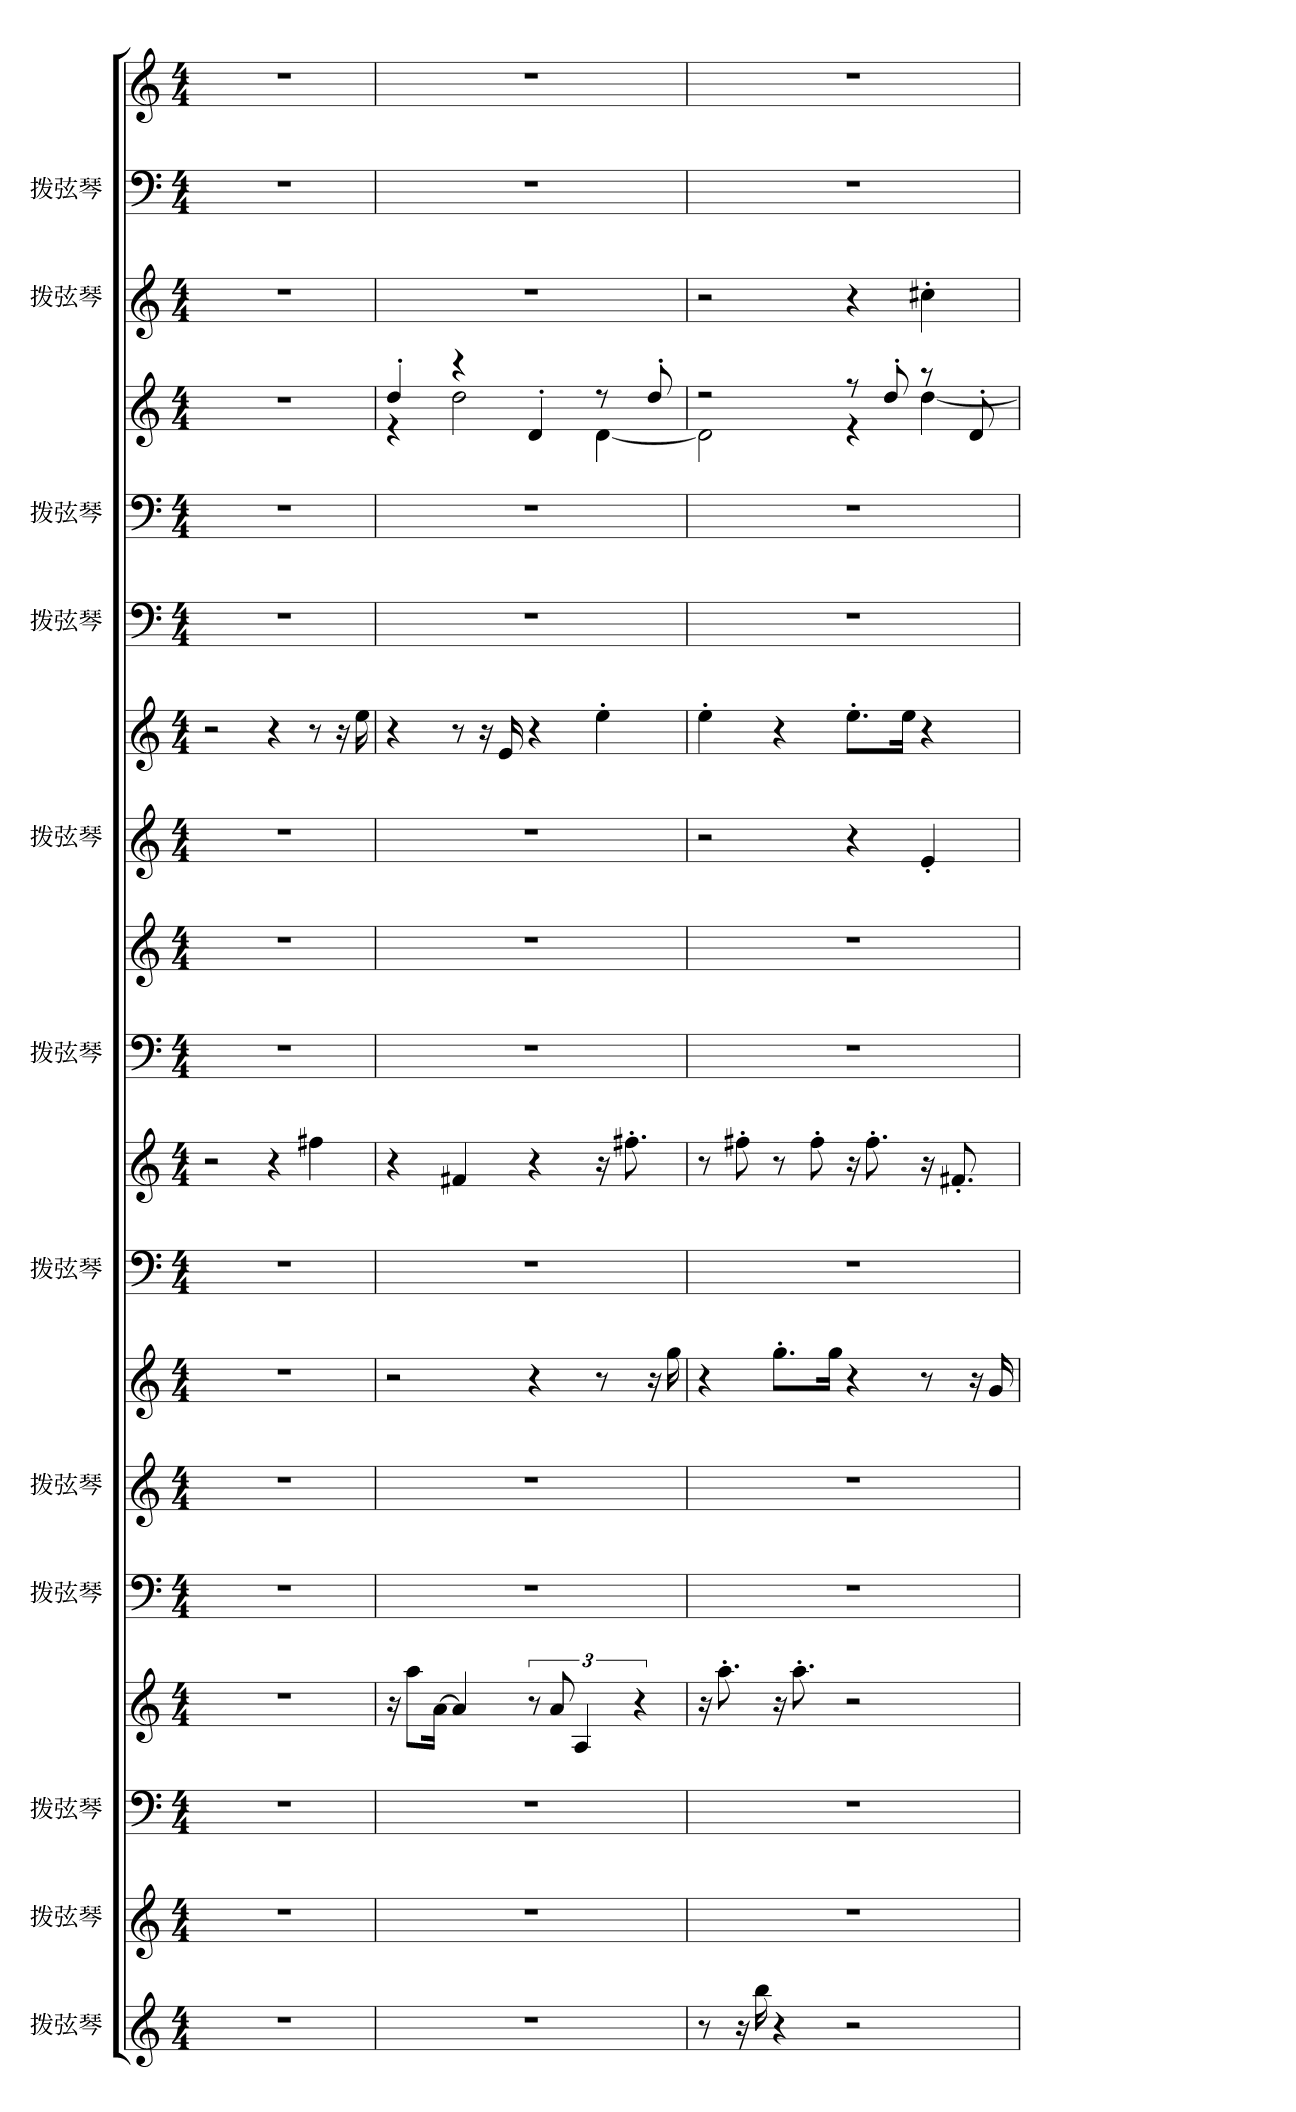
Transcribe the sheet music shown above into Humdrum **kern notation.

**kern	**kern	**kern	**kern	**kern	**kern	**kern	**kern	**kern	**kern	**kern	**kern	**kern	**kern	**kern	**kern	**kern	**kern	**kern
*part12	*part11	*part10	*part10	*part9	*part8	*part8	*part7	*part7	*part6	*part6	*part5	*part5	*part4	*part3	*part3	*part2	*part1	*part1
*staff19	*staff18	*staff17	*staff16	*staff15	*staff14	*staff13	*staff12	*staff11	*staff10	*staff9	*staff8	*staff7	*staff6	*staff5	*staff4	*staff3	*staff2	*staff1
*I"拨弦琴	*I"拨弦琴	*I"拨弦琴	*	*I"拨弦琴	*I"拨弦琴	*	*I"拨弦琴	*	*I"拨弦琴	*	*I"拨弦琴	*	*I"拨弦琴	*I"拨弦琴	*	*I"拨弦琴	*I"拨弦琴	*
*clefG2	*clefG2	*clefF4	*clefG2	*clefF4	*clefG2	*clefG2	*clefF4	*clefG2	*clefF4	*clefG2	*clefG2	*clefG2	*clefF4	*clefF4	*clefG2	*clefG2	*clefF4	*clefG2
*k[]	*k[]	*k[]	*k[]	*k[]	*k[]	*k[]	*k[]	*k[]	*k[]	*k[]	*k[]	*k[]	*k[]	*k[]	*k[]	*k[]	*k[]	*k[]
*M4/4	*M4/4	*M4/4	*M4/4	*M4/4	*M4/4	*M4/4	*M4/4	*M4/4	*M4/4	*M4/4	*M4/4	*M4/4	*M4/4	*M4/4	*M4/4	*M4/4	*M4/4	*M4/4
*MM110	*MM110	*MM110	*MM110	*MM110	*MM110	*MM110	*MM110	*MM110	*MM110	*MM110	*MM110	*MM110	*MM110	*MM110	*MM110	*MM110	*MM110	*MM110
=1	=1	=1	=1	=1	=1	=1	=1	=1	=1	=1	=1	=1	=1	=1	=1	=1	=1	=1
1r	1r	1r	1r	1r	1r	1r	1r	2r	1r	1r	1r	2r	1r	1r	1r	1r	1r	1r
.	.	.	.	.	.	.	.	4r	.	.	.	4r	.	.	.	.	.	.
.	.	.	.	.	.	.	.	4ff#X\	.	.	.	8r	.	.	.	.	.	.
.	.	.	.	.	.	.	.	.	.	.	.	16r	.	.	.	.	.	.
.	.	.	.	.	.	.	.	.	.	.	.	16ee\	.	.	.	.	.	.
=2	=2	=2	=2	=2	=2	=2	=2	=2	=2	=2	=2	=2	=2	=2	=2	=2	=2	=2
*	*	*	*	*	*	*	*	*	*	*	*	*	*	*	*^	*	*	*
1r	1r	1r	16r	1r	1r	2r	1r	4r	1r	1r	1r	4r	1r	1r	4dd'/	4r	1r	1r	1r
.	.	.	8aa\L	.	.	.	.	.	.	.	.	.	.	.	.	.	.	.	.
.	.	.	[16a\Jk	.	.	.	.	.	.	.	.	.	.	.	.	.	.	.	.
.	.	.	4a/]	.	.	.	.	4f#X/	.	.	.	8r	.	.	4r	2dd\	.	.	.
.	.	.	.	.	.	.	.	.	.	.	.	16r	.	.	.	.	.	.	.
.	.	.	.	.	.	.	.	.	.	.	.	16e/	.	.	.	.	.	.	.
.	.	.	12r	.	.	4r	.	4r	.	.	.	4r	.	.	4d'/	.	.	.	.
.	.	.	12a/	.	.	.	.	.	.	.	.	.	.	.	.	.	.	.	.
.	.	.	6A/	.	.	.	.	.	.	.	.	.	.	.	.	.	.	.	.
.	.	.	.	.	.	8r	.	16r	.	.	.	4ee'\	.	.	8r	[4d\	.	.	.
.	.	.	.	.	.	.	.	8.ff#X'\	.	.	.	.	.	.	.	.	.	.	.
.	.	.	6r	.	.	.	.	.	.	.	.	.	.	.	.	.	.	.	.
.	.	.	.	.	.	16r	.	.	.	.	.	.	.	.	8dd'/	.	.	.	.
.	.	.	.	.	.	16gg\	.	.	.	.	.	.	.	.	.	.	.	.	.
=3	=3	=3	=3	=3	=3	=3	=3	=3	=3	=3	=3	=3	=3	=3	=3	=3	=3	=3	=3
8r	1r	1r	16r	1r	1r	4r	1r	8r	1r	1r	2r	4ee'\	1r	1r	2r	2d\]	2r	1r	1r
.	.	.	8.aa'\	.	.	.	.	.	.	.	.	.	.	.	.	.	.	.	.
16r	.	.	.	.	.	.	.	8ff#X'\	.	.	.	.	.	.	.	.	.	.	.
16bb\	.	.	.	.	.	.	.	.	.	.	.	.	.	.	.	.	.	.	.
4r	.	.	16r	.	.	8.gg'\L	.	8r	.	.	.	4r	.	.	.	.	.	.	.
.	.	.	8.aa'\	.	.	.	.	.	.	.	.	.	.	.	.	.	.	.	.
.	.	.	.	.	.	.	.	8ff#'\	.	.	.	.	.	.	.	.	.	.	.
.	.	.	.	.	.	16gg\Jk	.	.	.	.	.	.	.	.	.	.	.	.	.
2r	.	.	2r	.	.	4r	.	16r	.	.	4r	8.ee'\L	.	.	8r	4r	4r	.	.
.	.	.	.	.	.	.	.	8.ff#'\	.	.	.	.	.	.	.	.	.	.	.
.	.	.	.	.	.	.	.	.	.	.	.	.	.	.	8dd'/	.	.	.	.
.	.	.	.	.	.	.	.	.	.	.	.	16ee\Jk	.	.	.	.	.	.	.
.	.	.	.	.	.	8r	.	16r	.	.	4e'/	4r	.	.	8r	[4dd\	4cc#X'\	.	.
.	.	.	.	.	.	.	.	8.f#X'/	.	.	.	.	.	.	.	.	.	.	.
.	.	.	.	.	.	16r	.	.	.	.	.	.	.	.	8d'/	.	.	.	.
.	.	.	.	.	.	16g/	.	.	.	.	.	.	.	.	.	.	.	.	.
*	*	*	*	*	*	*	*	*	*	*	*	*	*	*	*v	*v	*	*	*
=	=	=	=	=	=	=	=	=	=	=	=	=	=	=	=	=	=	=
*-	*-	*-	*-	*-	*-	*-	*-	*-	*-	*-	*-	*-	*-	*-	*-	*-	*-	*-
